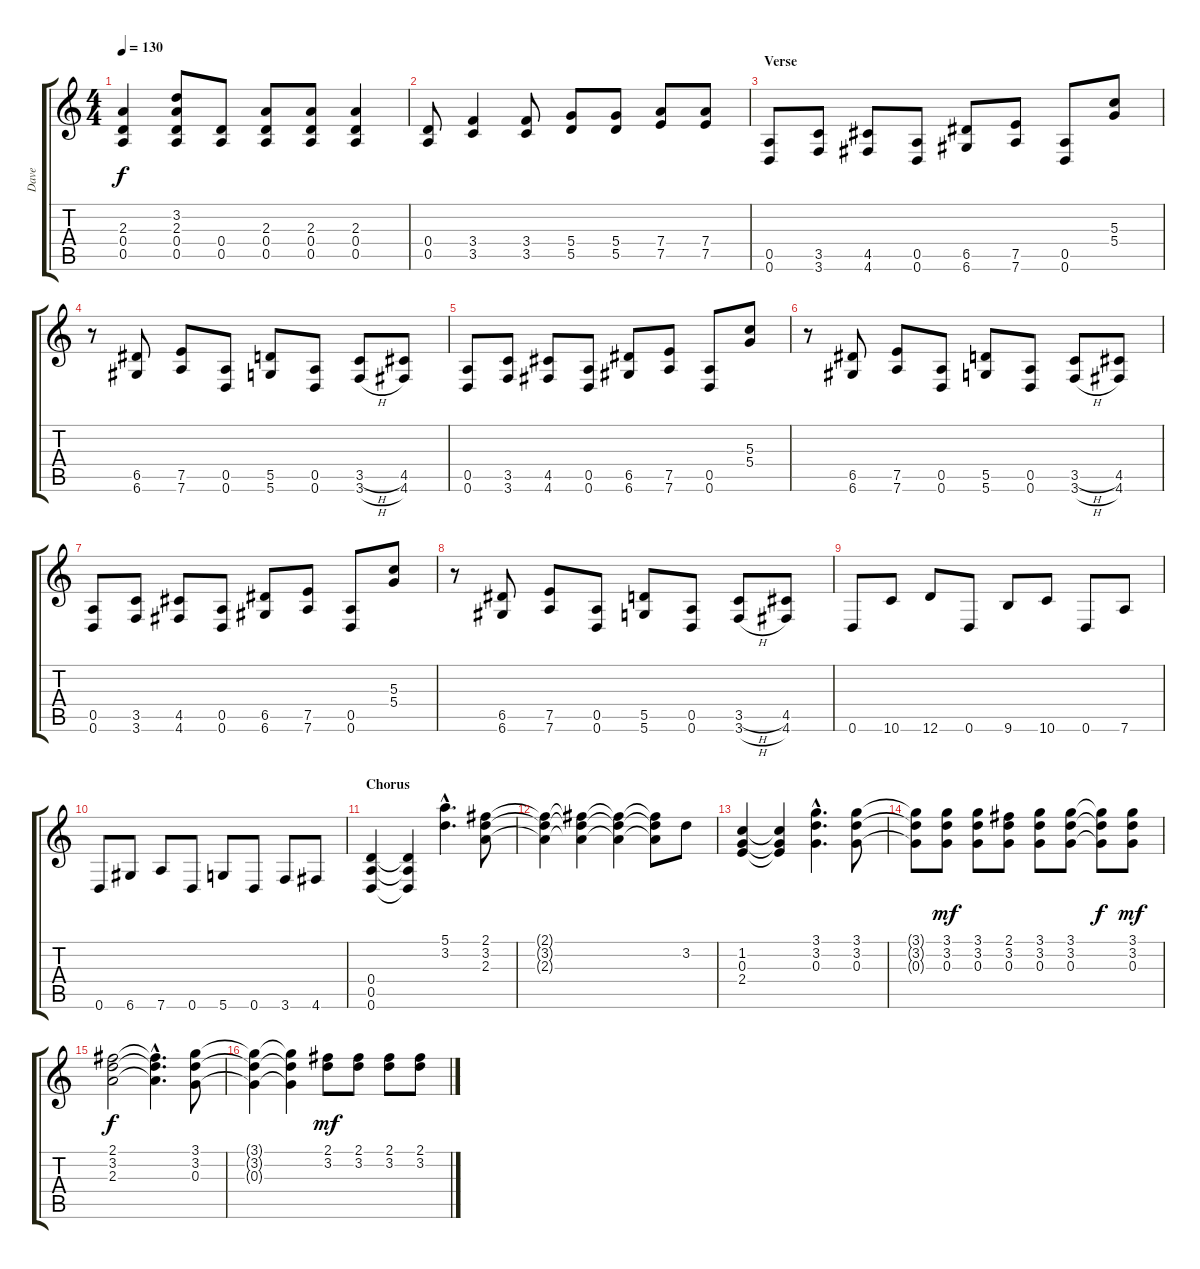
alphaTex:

\track ("Dave" "Dave") {instrument acousticguitarsteel}
\staff {score tabs}
\tuning (E4 B3 G3 D3 A2 D2) {hide}
\ts (4 4)
\tempo 130
\clef g2
\ks c
(2.3 0.4 0.5).4{dy f} (3.2 2.3 0.4 0.5).8 (0.4 0.5).8 (2.3 0.4 0.5).8 (2.3 0.4 0.5).8 (2.3 0.4 0.5).4 |
(0.4 0.5).8 (3.4 3.5).4 (3.4 3.5).8 (5.4 5.5).8 (5.4 5.5).8 (7.4 7.5).8 (7.4 7.5).8 |
\section ("" "Verse")
(0.5 0.6).8 (3.5 3.6).8 (4.5 4.6).8 (0.5 0.6).8 (6.5 6.6).8 (7.5 7.6).8 (0.5 0.6).8 (5.3 5.4).8 |
r.8 (6.5 6.6).8 (7.5 7.6).8 (0.5 0.6).8 (5.5 5.6).8 (0.5 0.6).8 (3.5{h} 3.6{h}).8 (4.5 4.6).8 |
(0.5 0.6).8 (3.5 3.6).8 (4.5 4.6).8 (0.5 0.6).8 (6.5 6.6).8 (7.5 7.6).8 (0.5 0.6).8 (5.3 5.4).8 |
r.8 (6.5 6.6).8 (7.5 7.6).8 (0.5 0.6).8 (5.5 5.6).8 (0.5 0.6).8 (3.5{h} 3.6{h}).8 (4.5 4.6).8 |
(0.5 0.6).8 (3.5 3.6).8 (4.5 4.6).8 (0.5 0.6).8 (6.5 6.6).8 (7.5 7.6).8 (0.5 0.6).8 (5.3 5.4).8 |
r.8 (6.5 6.6).8 (7.5 7.6).8 (0.5 0.6).8 (5.5 5.6).8 (0.5 0.6).8 (3.5{h} 3.6{h}).8 (4.5 4.6).8 |
0.6.8 10.6.8 12.6.8 0.6.8 9.6.8 10.6.8 0.6.8 7.6.8 |
0.6.8 6.6.8 7.6.8 0.6.8 5.6.8 0.6.8 3.6.8 4.6.8 |
\section ("" "Chorus")
(0.4 0.5 0.6).4 (0.4{t} 0.5{t} 0.6{t}).4 (5.1{hac} 3.2{hac}).4{d} (2.1 3.2 2.3).8 |
(2.1{t} 3.2{t} 2.3{t}).4 (2.1{t} 3.2{t} 2.3{t}).4 (2.1{t} 3.2{t} 2.3{t}).4 (2.1{t} 3.2{t} 2.3{t}).8 3.2.8 |
(1.2 0.3 2.4).4 (1.2{t} 0.3{t} 2.4{t}).4 (3.1{hac} 3.2{hac} 0.3{hac}).4{d} (3.1 3.2 0.3).8 |
(3.1{t} 3.2{t} 0.3{t}).8 (3.1 3.2 0.3).8{dy mf} (3.1 3.2 0.3).8 (2.1 3.2 0.3).8 (3.1 3.2 0.3).8 (3.1 3.2 0.3).8 (3.1{t} 3.2{t} 0.3{t}).8{dy f} (3.1 3.2 0.3).8{dy mf} |
(2.1 3.2 2.3).2{dy f} (2.1{hac t} 3.2{hac t} 2.3{hac t}).4{d} (3.1 3.2 0.3).8 |
(3.1{t} 3.2{t} 0.3{t}).4 (3.1{t} 3.2{t} 0.3{t}).4 (2.1 3.2).8{dy mf} (2.1 3.2).8 (2.1 3.2).8 (2.1 3.2).8
